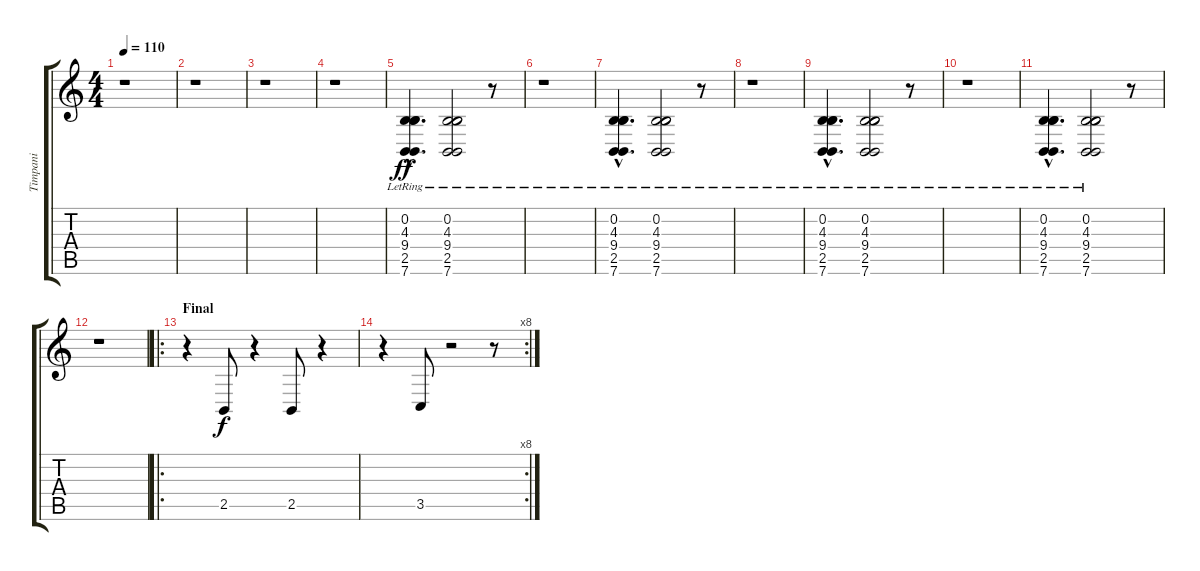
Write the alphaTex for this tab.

\track ("Timpani" "Timpani") {instrument timpani}
\staff {score tabs}
\tuning (E4 B3 G3 D3 A2 E2) {hide}
\ts (4 4)
\tempo 110
\clef g2
\ks c
r.1{dy ff} |
r.1 |
r.1 |
r.1 |
(0.2{hac lr} 4.3{hac} 9.4{hac lr} 2.5{hac lr} 7.6{hac lr}).4{d} (0.2{lr} 4.3{lr} 9.4 2.5{lr} 7.6{lr}).2 r.8 |
r.1 |
(0.2{hac lr} 4.3{hac} 9.4{hac lr} 2.5{hac lr} 7.6{hac lr}).4{d} (0.2{lr} 4.3{lr} 9.4 2.5{lr} 7.6{lr}).2 r.8 |
r.1 |
(0.2{hac lr} 4.3{hac} 9.4{hac lr} 2.5{hac lr} 7.6{hac lr}).4{d} (0.2{lr} 4.3{lr} 9.4 2.5{lr} 7.6{lr}).2 r.8 |
r.1 |
(0.2{hac lr} 4.3{hac} 9.4{hac lr} 2.5{hac lr} 7.6{hac lr}).4{d} (0.2{lr} 4.3{lr} 9.4 2.5{lr} 7.6{lr}).2 r.8 |
r.1 |
\ro
\section ("" "Final")
r.4 2.5.8{dy f} r.4 2.5.8 r.4 |
\rc 8
r.4 3.5.8 r.2 r.8
